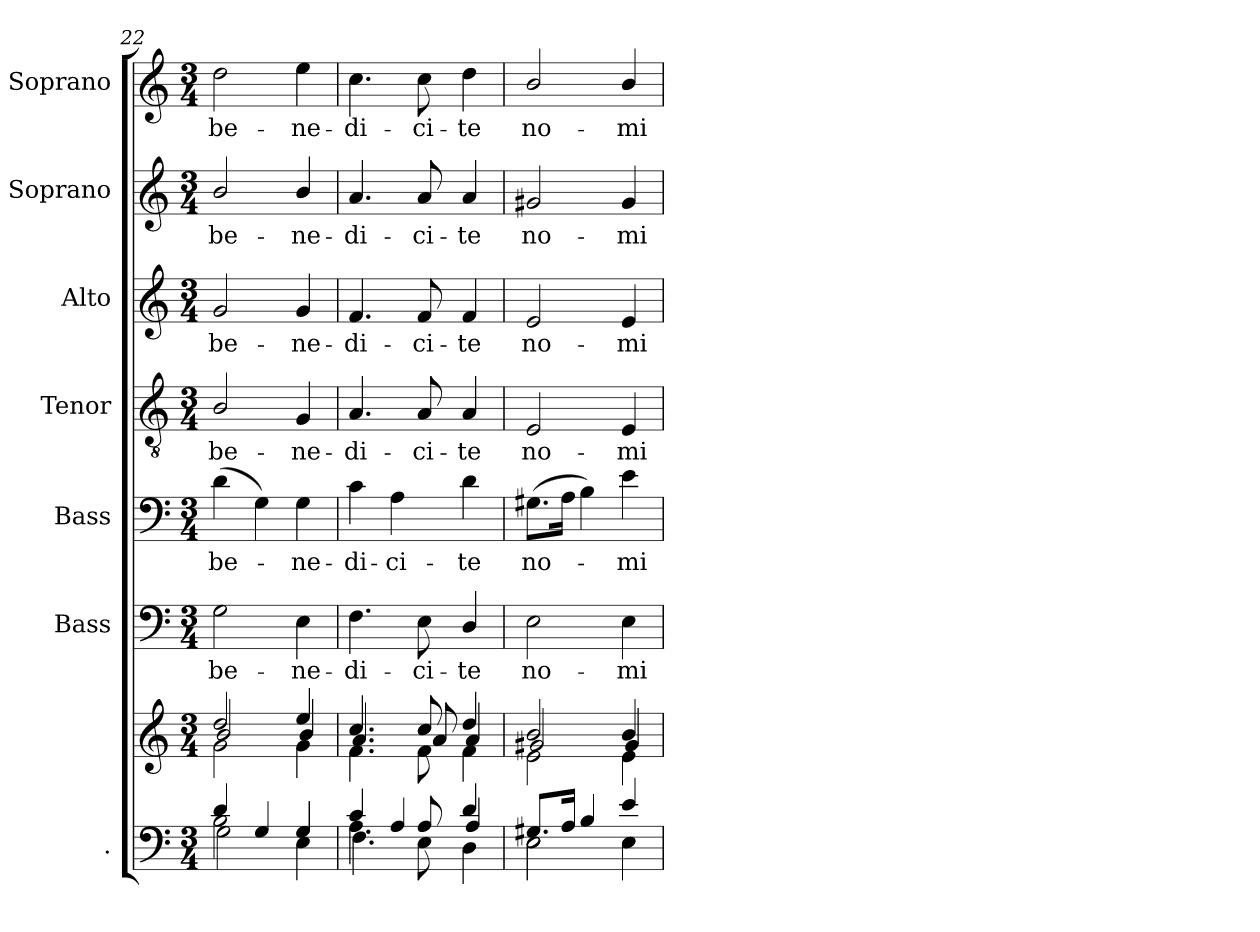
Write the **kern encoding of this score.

**kern	**kern	**kern	**text	**kern	**text	**kern	**text	**kern	**text	**kern	**text	**kern	**text
*part7	*part7	*part6	*part6	*part5	*part5	*part4	*part4	*part3	*part3	*part2	*part2	*part1	*part1
*staff8	*staff7	*staff6	*staff6	*staff5	*staff5	*staff4	*staff4	*staff3	*staff3	*staff2	*staff2	*staff1	*staff1
*I".	*	*I"Bass	*	*I"Bass	*	*I"Tenor	*	*I"Alto	*	*I"Soprano	*	*I"Soprano	*
*	*	*I'B.	*	*I'B.	*	*I'T.	*	*I'A.	*	*I'S.	*	*I'S.	*
*clefF4	*clefG2	*clefF4	*	*clefF4	*	*clefGv2	*	*clefG2	*	*clefG2	*	*clefG2	*
*	*	*	*	*	*	*ITrd7c12	*	*	*	*	*	*	*
*k[]	*k[]	*k[]	*	*k[]	*	*k[]	*	*k[]	*	*k[]	*	*k[]	*
*C:	*C:	*C:	*	*C:	*	*C:	*	*C:	*	*C:	*	*C:	*
*M3/4	*M3/4	*M3/4	*	*M3/4	*	*M3/4	*	*M3/4	*	*M3/4	*	*M3/4	*
=22	=22	=22	=22	=22	=22	=22	=22	=22	=22	=22	=22	=22	=22
*^	*^	*	*	*	*	*	*	*	*	*	*	*	*
*	*^	*	*^	*	*	*	*	*	*	*	*	*	*	*	*
!	!	!	!	!	!	!	!LO:LY:b:color=#000000	!	!	!	!	!	!	!	!	!	!
!	!	!	!	!	!	!	!	!	!LO:LY:b:color=#000000	!	!	!	!	!	!	!	!
!	!	!	!	!	!	!	!	!	!	!	!LO:LY:b:color=#000000	!	!	!	!	!	!
!	!	!	!	!	!	!	!	!	!	!	!	!	!LO:LY:b:color=#000000	!	!	!	!
!	!	!	!	!	!	!	!	!	!	!	!	!	!	!	!LO:LY:b:color=#000000	!	!
!	!	!	!	!	!	!	!	!	!	!	!	!	!	!	!	!	!LO:LY:b:color=#000000
4di/	2Bi\	2Gi\	2ddi/	2bi/	2gi\	2Gi\	be-	(4di\	be-	2BBi/	be-	2gi/	be-	2bi/	be-	2ddi\	be-
4Gi/	.	.	.	.	.	.	.	4Gi\)	.	.	.	.	.	.	.	.	.
!	!	!	!	!	!	!	!LO:LY:b:color=#000000	!	!	!	!	!	!	!	!	!	!
!	!	!	!	!	!	!	!	!	!LO:LY:b:color=#000000	!	!	!	!	!	!	!	!
!	!	!	!	!	!	!	!	!	!	!	!LO:LY:b:color=#000000	!	!	!	!	!	!
!	!	!	!	!	!	!	!	!	!	!	!	!	!LO:LY:b:color=#000000	!	!	!	!
!	!	!	!	!	!	!	!	!	!	!	!	!	!	!	!LO:LY:b:color=#000000	!	!
!	!	!	!	!	!	!	!	!	!	!	!	!	!	!	!	!	!LO:LY:b:color=#000000
4Gi/	4Gi/	4Ei\	4eei/	4bi/	4gi\	4Ei\	-ne-	4Gi\	-ne-	4GGi/	-ne-	4gi/	-ne-	4bi/	-ne-	4eei\	-ne-
=23	=23	=23	=23	=23	=23	=23	=23	=23	=23	=23	=23	=23	=23	=23	=23	=23	=23
!	!	!	!	!	!	!	!LO:LY:b:color=#000000	!	!	!	!	!	!	!	!	!	!
!	!	!	!	!	!	!	!	!	!LO:LY:b:color=#000000	!	!	!	!	!	!	!	!
!	!	!	!	!	!	!	!	!	!	!	!LO:LY:b:color=#000000	!	!	!	!	!	!
!	!	!	!	!	!	!	!	!	!	!	!	!	!LO:LY:b:color=#000000	!	!	!	!
!	!	!	!	!	!	!	!	!	!	!	!	!	!	!	!LO:LY:b:color=#000000	!	!
!	!	!	!	!	!	!	!	!	!	!	!	!	!	!	!	!	!LO:LY:b:color=#000000
4.Ai\	4ci/	4.Fi\	4.cci/	4.ai/	4.fi\	4.Fi\	-di-	4ci\	-di-	4.AAi/	-di-	4.fi/	-di-	4.ai/	-di-	4.cci\	-di-
!	!	!	!	!	!	!	!	!	!LO:LY:b:color=#000000	!	!	!	!	!	!	!	!
.	4Ai/	.	.	.	.	.	.	4Ai\	-ci-	.	.	.	.	.	.	.	.
!	!	!	!	!	!	!	!LO:LY:b:color=#000000	!	!	!	!	!	!	!	!	!	!
!	!	!	!	!	!	!	!	!	!	!	!LO:LY:b:color=#000000	!	!	!	!	!	!
!	!	!	!	!	!	!	!	!	!	!	!	!	!LO:LY:b:color=#000000	!	!	!	!
!	!	!	!	!	!	!	!	!	!	!	!	!	!	!	!LO:LY:b:color=#000000	!	!
!	!	!	!	!	!	!	!	!	!	!	!	!	!	!	!	!	!LO:LY:b:color=#000000
8Ai/	.	8Ei\	8cci/	8ai/	8fi\	8Ei\	-ci-	.	.	8AAi/	-ci-	8fi/	-ci-	8ai/	-ci-	8cci\	-ci-
!	!	!	!	!	!	!	!LO:LY:b:color=#000000	!	!	!	!	!	!	!	!	!	!
!	!	!	!	!	!	!	!	!	!LO:LY:b:color=#000000	!	!	!	!	!	!	!	!
!	!	!	!	!	!	!	!	!	!	!	!LO:LY:b:color=#000000	!	!	!	!	!	!
!	!	!	!	!	!	!	!	!	!	!	!	!	!LO:LY:b:color=#000000	!	!	!	!
!	!	!	!	!	!	!	!	!	!	!	!	!	!	!	!LO:LY:b:color=#000000	!	!
!	!	!	!	!	!	!	!	!	!	!	!	!	!	!	!	!	!LO:LY:b:color=#000000
4di/	4Ai/	4Di\	4ddi/	4ai/	4fi\	4Di/	-te	4di\	-te	4AAi/	-te	4fi/	-te	4ai/	-te	4ddi\	-te
=24	=24	=24	=24	=24	=24	=24	=24	=24	=24	=24	=24	=24	=24	=24	=24	=24	=24
!	!	!	!	!	!	!	!LO:LY:b:color=#000000	!	!	!	!	!	!	!	!	!	!
!	!	!	!	!	!	!	!	!	!LO:LY:b:color=#000000	!	!	!	!	!	!	!	!
!	!	!	!	!	!	!	!	!	!	!	!LO:LY:b:color=#000000	!	!	!	!	!	!
!	!	!	!	!	!	!	!	!	!	!	!	!	!LO:LY:b:color=#000000	!	!	!	!
!	!	!	!	!	!	!	!	!	!	!	!	!	!	!	!LO:LY:b:color=#000000	!	!
!	!	!	!	!	!	!	!	!	!	!	!	!	!	!	!	!	!LO:LY:b:color=#000000
8.G#Xi/L	2Ei\	2Ei\	2bi/	2g#Xi/	2ei\	2Ei\	no-	(8.G#Xi\L	no-	2EEi/	no-	2ei/	no-	2g#Xi/	no-	2bi/	no-
16Ai/Jk	.	.	.	.	.	.	.	16Ai\Jk	.	.	.	.	.	.	.	.	.
4Bi/	.	.	.	.	.	.	.	4Bi\)	.	.	.	.	.	.	.	.	.
!	!	!	!	!	!	!	!LO:LY:b:color=#000000	!	!	!	!	!	!	!	!	!	!
!	!	!	!	!	!	!	!	!	!LO:LY:b:color=#000000	!	!	!	!	!	!	!	!
!	!	!	!	!	!	!	!	!	!	!	!LO:LY:b:color=#000000	!	!	!	!	!	!
!	!	!	!	!	!	!	!	!	!	!	!	!	!LO:LY:b:color=#000000	!	!	!	!
!	!	!	!	!	!	!	!	!	!	!	!	!	!	!	!LO:LY:b:color=#000000	!	!
!	!	!	!	!	!	!	!	!	!	!	!	!	!	!	!	!	!LO:LY:b:color=#000000
4ei/	4Ei\	4Ei\	4bi/	4g#i/	4ei\	4Ei\	-mi-	4ei\	-mi-	4EEi/	-mi-	4ei/	-mi-	4g#i/	-mi-	4bi/	-mi-
*v	*v	*v	*	*	*	*	*	*	*	*	*	*	*	*	*	*	*
*	*v	*v	*v	*	*	*	*	*	*	*	*	*	*	*	*
=	=	=	=	=	=	=	=	=	=	=	=	=	=
*-	*-	*-	*-	*-	*-	*-	*-	*-	*-	*-	*-	*-	*-
